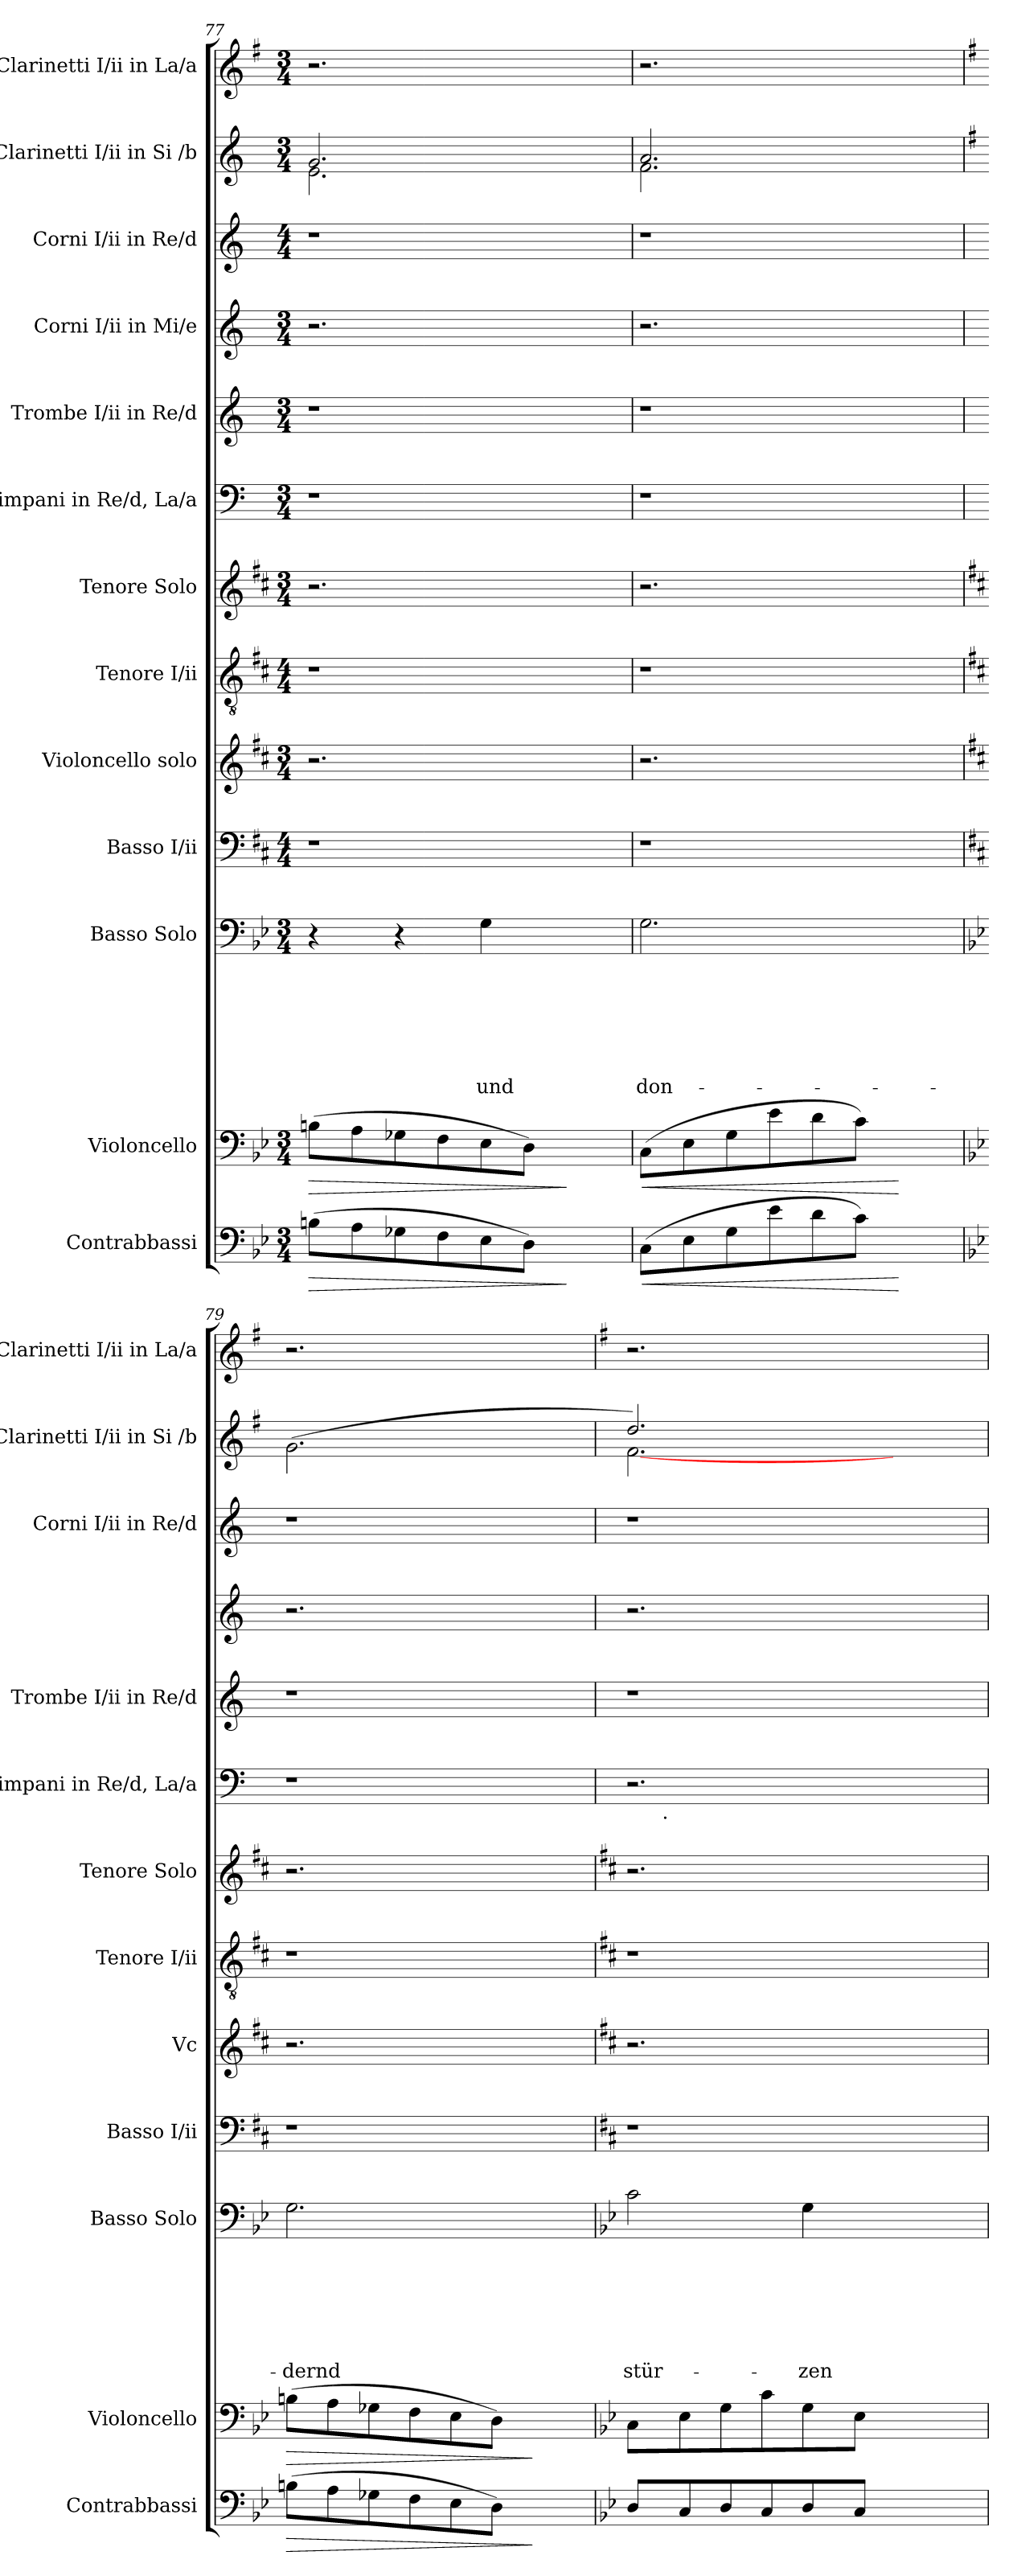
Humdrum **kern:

**kern	**dynam	**kern	**dynam	**kern	**text	**text	**text	**text	**text	**text	**text	**kern	**kern	**kern	**kern	**kern	**kern	**kern	**kern	**kern	**kern
*part13	*part13	*part12	*part12	*part11	*part11	*part11	*part11	*part11	*part11	*part11	*part11	*part10	*part9	*part8	*part7	*part6	*part5	*part4	*part3	*part2	*part1
*staff13	*staff13	*staff12	*staff12	*staff11	*staff11	*staff11	*staff11	*staff11	*staff11	*staff11	*staff11	*staff10	*staff9	*staff8	*staff7	*staff6	*staff5	*staff4	*staff3	*staff2	*staff1
*I"Contrabbassi	*	*I"Violoncello	*	*I"Basso Solo	*	*	*	*	*	*	*	*I"Basso I/ii	*I"Violoncello solo	*I"Tenore I/ii	*I"Tenore Solo	*I"Timpani in Re/d, La/a	*I"Trombe I/ii in Re/d	*I"Corni I/ii in Mi/e	*I"Corni I/ii in Re/d	*I"Clarinetti I/ii in Si /b	*I"Clarinetti I/ii in La/a
*I'Contrabbassi	*	*I'Violoncello	*	*I'Basso Solo	*	*	*	*	*	*	*	*I'Basso I/ii	*I'Vc	*I'Tenore I/ii	*I'Tenore Solo	*I'Timpani in Re/d, La/a	*I'Trombe I/ii in Re/d	*	*I'Corni I/ii in Re/d	*I'Clarinetti I/ii in Si /b	*I'Clarinetti I/ii in La/a
*clefF4	*	*clefF4	*	*clefF4	*	*	*	*	*	*	*	*clefF4	*clefG2	*clefGv2	*clefG2	*clefF4	*clefG2	*clefG2	*clefG2	*clefG2	*clefG2
*ITrd-2c-3	*	*ITrd-2c-3	*	*ITrd3c5	*	*	*	*	*	*	*	*ITrd-2c-3	*ITrd-2c-3	*ITrd-2c-3	*ITrd-2c-3	*ITrd-3c-5	*ITrd-3c-5	*ITrd4c7	*ITrd-3c-5	*ITrd-3c-5	*ITrd1c2
*k[b-e-a-d-g-]	*	*k[b-e-a-d-g-]	*	*k[b-]	*	*	*	*	*	*	*	*k[b-]	*k[b-]	*k[b-]	*k[b-]	*k[b-]	*k[b-]	*k[b-]	*k[b-]	*k[b-]	*k[b-]
*D-:	*	*D-:	*	*F:	*	*	*	*	*	*	*	*F:	*F:	*F:	*F:	*F:	*F:	*F:	*F:	*F:	*F:
*M3/4	*	*M3/4	*	*M3/4	*	*	*	*	*	*	*	*M4/4	*M3/4	*M4/4	*M3/4	*M3/4	*M3/4	*M3/4	*M4/4	*M3/4	*M3/4
=77	=77	=77	=77	=77	=77	=77	=77	=77	=77	=77	=77	=77	=77	=77	=77	=77	=77	=77	=77	=77	=77
!	!LO:HP:b	!	!LO:HP:b	!	!	!	!	!	!	!	!	!	!	!	!	!LO:N:vis=1	!LO:N:vis=1	!	!	!	!
*	*	*	*	*	*	*	*	*	*	*	*	*	*	*	*	*	*	*	*	*^	*
(>8dn\L	>	(>8dn\L	>	4r	.	.	.	.	.	.	.	1r	2.r	1r	2.r	2.r	2.r	2.r	1r	2.cc/	2.a\	2.r
8c\	.	8c\	.	.	.	.	.	.	.	.	.	.	.	.	.	.	.	.	.	.	.	.
8B--X\	.	8B--X\	.	4r	.	.	.	.	.	.	.	.	.	.	.	.	.	.	.	.	.	.
8A-\	.	8A-\	.	.	.	.	.	.	.	.	.	.	.	.	.	.	.	.	.	.	.	.
!	!	!	!	!	!	!	!	!	!	!	!LO:LY:b	!	!	!	!	!	!	!	!	!	!	!
8G-\	.	8G-\	.	4D\	.	.	.	.	.	.	und	.	.	.	.	.	.	.	.	.	.	.
8F\J)	.	8F\J)	.	.	.	.	.	.	.	.	.	.	.	.	.	.	.	.	.	.	.	.
4ryy	]	4ryy	]	4ryy	.	.	.	.	.	.	.	.	4ryy	.	4ryy	4ryy	4ryy	4ryy	.	4ryy	4ryy	4ryy
=78	=78	=78	=78	=78	=78	=78	=78	=78	=78	=78	=78	=78	=78	=78	=78	=78	=78	=78	=78	=78	=78	=78
!	!LO:HP:b	!	!LO:HP:b	!	!	!	!	!	!	!	!LO:LY:b	!	!	!	!	!LO:N:vis=1	!LO:N:vis=1	!	!	!	!	!
(>8E-\L	<	(>8E-\L	<	2.D\	.	.	.	.	.	.	don-	1r	2.r	1r	2.r	2.r	2.r	2.r	1r	2.dd/	2.b-\	2.r
8G-\	.	8G-\	.	.	.	.	.	.	.	.	.	.	.	.	.	.	.	.	.	.	.	.
8B-\	.	8B-\	.	.	.	.	.	.	.	.	.	.	.	.	.	.	.	.	.	.	.	.
8g-\	.	8g-\	.	.	.	.	.	.	.	.	.	.	.	.	.	.	.	.	.	.	.	.
8f\	.	8f\	.	.	.	.	.	.	.	.	.	.	.	.	.	.	.	.	.	.	.	.
8e-\J)	.	8e-\J)	.	.	.	.	.	.	.	.	.	.	.	.	.	.	.	.	.	.	.	.
4ryy	[	4ryy	[	4ryy	.	.	.	.	.	.	.	.	4ryy	.	4ryy	4ryy	4ryy	4ryy	.	4ryy	4ryy	4ryy
*	*	*	*	*	*	*	*	*	*	*	*	*	*	*	*	*	*	*	*	*v	*v	*
=79	=79	=79	=79	=79	=79	=79	=79	=79	=79	=79	=79	=79	=79	=79	=79	=79	=79	=79	=79	=79	=79
*	*	*	*	*	*	*	*	*	*	*	*	*	*	*	*	*	*	*	*	*k[]	*
*	*	*	*	*	*	*	*	*	*	*	*	*	*	*	*	*	*	*	*	*C:	*
*	*	*	*	*	*	*	*	*	*	*	*	*	*	*	*	*	*	*	*	*^	*
!	!LO:HP:b	!	!LO:HP:b	!	!	!	!	!	!	!	!LO:LY:b	!	!	!	!	!LO:N:vis=1	!LO:N:vis=1	!	!	!	!	!
*	*	*	*	*	*	*	*	*	*	*	*	*	*	*	*	*	*	*	*	*v	*v	*
(>8dn\L	>	(>8dn\L	>	2.D\	.	.	.	.	.	.	-dernd	1r	2.r	1r	2.r	2.r	2.r	2.r	1r	(>2.cc\	2.r
8c\	.	8c\	.	.	.	.	.	.	.	.	.	.	.	.	.	.	.	.	.	.	.
8B--X\	.	8B--X\	.	.	.	.	.	.	.	.	.	.	.	.	.	.	.	.	.	.	.
8A-\	.	8A-\	.	.	.	.	.	.	.	.	.	.	.	.	.	.	.	.	.	.	.
8G-\	.	8G-\	.	.	.	.	.	.	.	.	.	.	.	.	.	.	.	.	.	.	.
8F\J)	.	8F\J)	.	.	.	.	.	.	.	.	.	.	.	.	.	.	.	.	.	.	.
4ryy	]	4ryy	]	4ryy	.	.	.	.	.	.	.	.	4ryy	.	4ryy	4ryy	4ryy	4ryy	.	4ryy	4ryy
!!LO:LB:g=z
=80	=80	=80	=80	=80	=80	=80	=80	=80	=80	=80	=80	=80	=80	=80	=80	=80	=80	=80	=80	=80	=80
*	*	*	*	*	*	*	*	*	*	*	*	*	*	*	*	*	*	*	*	*k[b-]	*
*	*	*	*	*	*	*	*	*	*	*	*	*	*	*	*	*	*	*	*	*F:	*
!	!	!	!	!	!	!	!	!	!	!	!LO:LY:b	!	!	!	!	!LO:N:vis=1	!LO:N:vis=1	!	!	!	!
*	*	*	*	*	*	*	*	*	*	*	*	*	*	*	*	*^	*	*	*	*^	*
8F/L	.	8E-\L	.	2G\	.	.	.	.	.	.	stür-	1r	2.r	1r	2.r	2.r	16.ryy	2.r	2.r	1r	2.gg/)	[<2.b-\	2.r
!	!	!	!	!	!	!	!	!	!	!	!	!	!	!	!	!	!LO:TX:b:t=.	!	!	!	!	!	!
.	.	.	.	.	.	.	.	.	.	.	.	.	.	.	.	.	2ryy	.	.	.	.	.	.
8E-/	.	8G-\	.	.	.	.	.	.	.	.	.	.	.	.	.	.	.	.	.	.	.	.	.
8F/	.	8B-\	.	.	.	.	.	.	.	.	.	.	.	.	.	.	.	.	.	.	.	.	.
8E-/	.	8e-\	.	.	.	.	.	.	.	.	.	.	.	.	.	.	.	.	.	.	.	.	.
!	!	!	!	!	!	!	!	!	!	!	!LO:LY:b	!	!	!	!	!	!	!	!	!	!	!	!
8F/	.	8B-\	.	4D\	.	.	.	.	.	.	-zen	.	.	.	.	.	.	.	.	.	.	.	.
.	.	.	.	.	.	.	.	.	.	.	.	.	.	.	.	.	4ryy	.	.	.	.	.	.
8E-/J	.	8G-\J	.	.	.	.	.	.	.	.	.	.	.	.	.	.	.	.	.	.	.	.	.
4ryy	.	4ryy	.	4ryy	.	.	.	.	.	.	.	.	4ryy	.	4ryy	4ryy	.	4ryy	4ryy	.	4ryy	4ryy	4ryy
.	.	.	.	.	.	.	.	.	.	.	.	.	.	.	.	.	8ryy	.	.	.	.	.	.
.	.	.	.	.	.	.	.	.	.	.	.	.	.	.	.	.	32ryy	.	.	.	.	.	.
*	*	*	*	*	*	*	*	*	*	*	*	*	*	*	*	*v	*v	*	*	*	*v	*v	*
=	=	=	=	=	=	=	=	=	=	=	=	=	=	=	=	=	=	=	=	=	=
*-	*-	*-	*-	*-	*-	*-	*-	*-	*-	*-	*-	*-	*-	*-	*-	*-	*-	*-	*-	*-	*-
